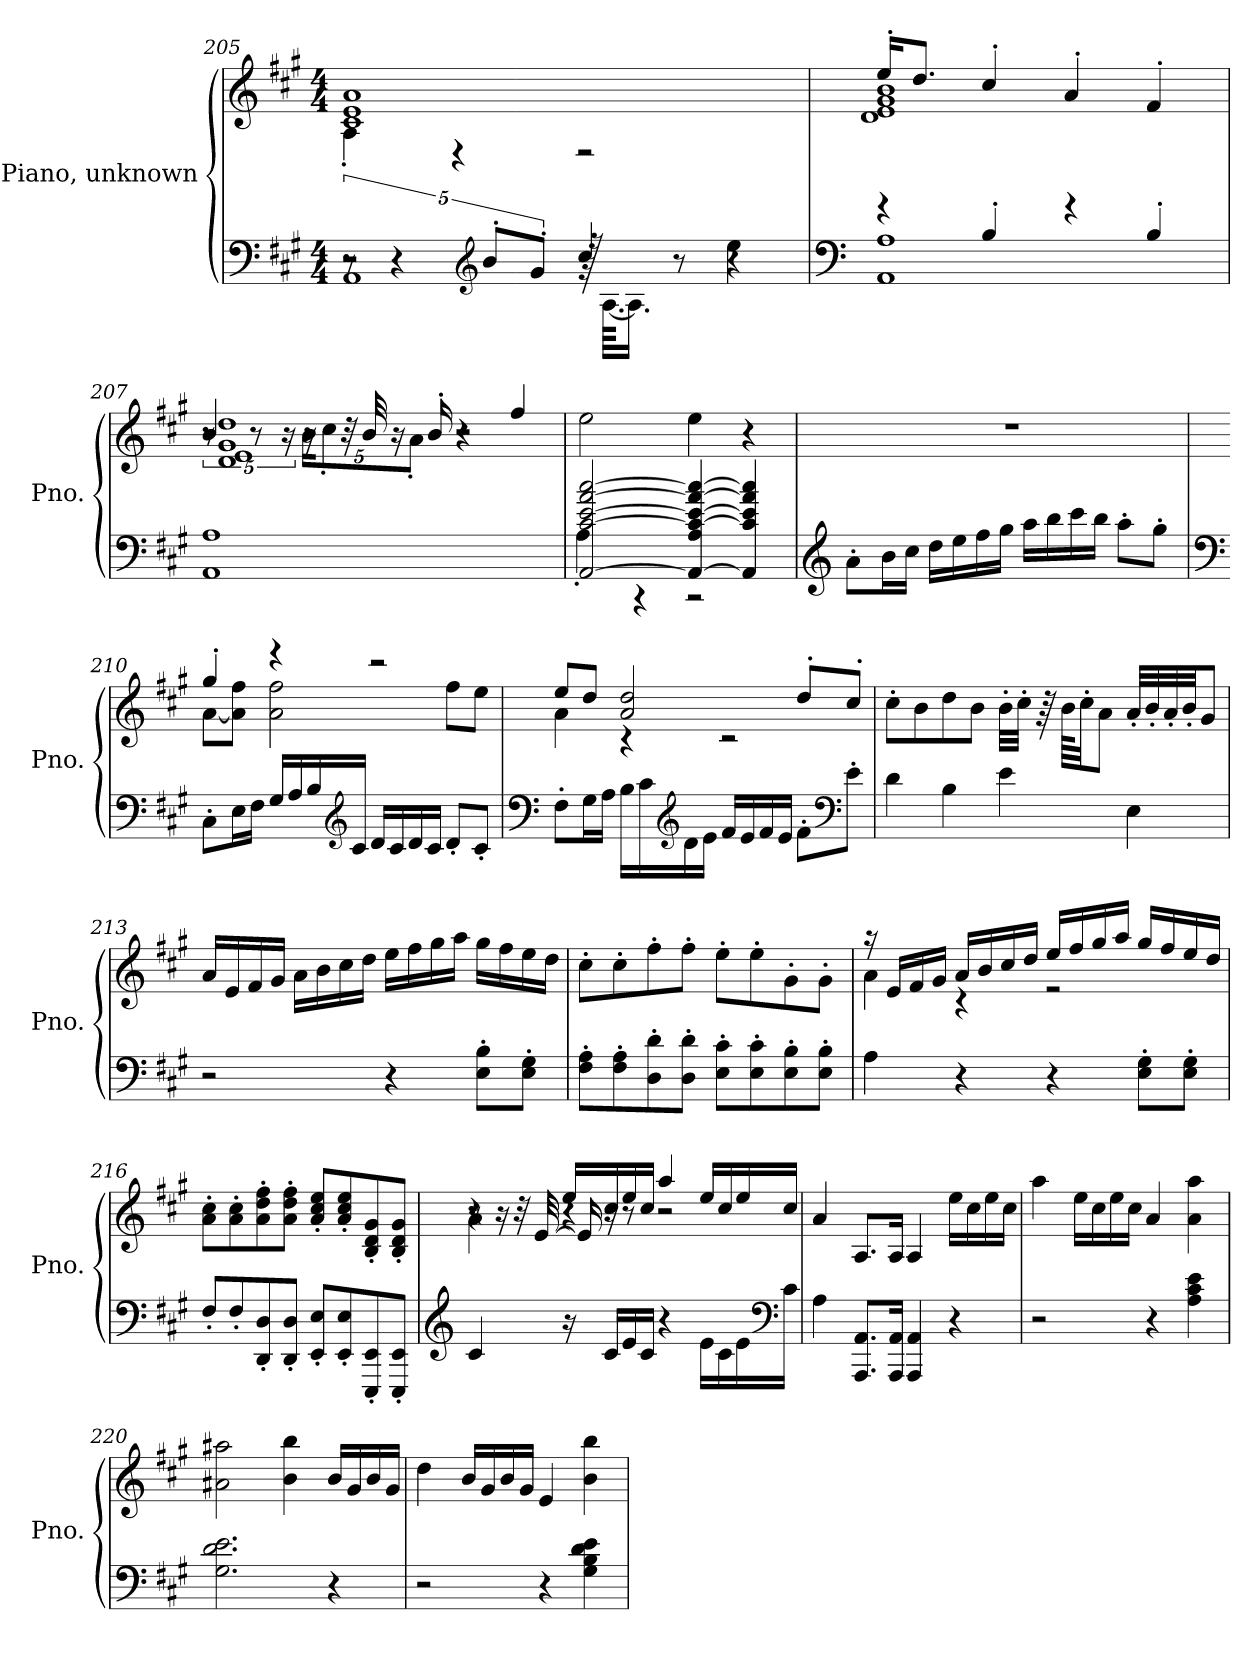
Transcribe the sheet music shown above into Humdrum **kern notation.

**kern	**kern
*part1	*part1
*staff2	*staff1
*I"Piano, unknown	*
*I'Pno.	*
*clefF4	*clefG2
*k[f#c#g#]	*k[f#c#g#]
*M4/4	*M4/4
=205	=205
*^	*^
*	*^	*	*
10r	2r	1AA	1c# 1e 1a	4A'\
5r	.	.	.	.
.	.	.	.	4r
*clefG2	*	*	*	*
10b'/L	.	.	.	.
10g#'/J	.	.	.	.
4cc#/	128r	.	.	2r
.	[64.A\KKLL	.	.	.
.	16.A\JJ]	.	.	.
.	8r	.	.	.
4r	4ee\	.	.	.
*v	*v	*v	*	*
=206	=206	=206
*clefF4	*	*
*^	*	*
4r	1AA 1A	16ee'/KL	1d 1e 1g# 1b
.	.	8.dd/J	.
4B'/	.	4cc#'/	.
4r	.	4a'/	.
4B'/	.	4f#'/	.
*v	*v	*	*
!!LO:LB:g=z
=207	=207	=207
*	*	*^
1AA 1A	4b/	10r	1d 1e 1g# 1dd
.	.	10r	.
.	.	20r	.
.	16r	20b\KL	.
.	.	10cc#'\	.
.	32r	.	.
.	32b/	.	.
.	16r	.	.
.	.	10a'\J	.
.	16b'/	.	.
.	4r	2r	.
.	4ff#/	.	.
*	*v	*v	*v
=208	=208
*^	*
[2AA/ [2c#/ [2e/ [2a/ [2cc#/	4A'\	2ee\
.	4r	.
4AA/_ 4A/ 4c#/_ 4e/_ 4a/_ 4cc#/_	2r	4ee\
4AA/] 4c#/] 4e/] 4a/] 4cc#/]	.	4r
*v	*v	*
=209	=209
*clefG2	*
8a'\L	1r
16b\L	.
16cc#\JJ	.
16dd\LL	.
16ee\	.
16ff#\	.
16gg#\JJ	.
16aa\LL	.
16bb\	.
16ccc#\	.
16bb\JJ	.
8aa'\L	.
8gg#'\J	.
!!LO:LB:g=z
=210	=210
*clefF4	*
*	*^
8C#'\L	4gg#'/	[8a\L
16E\L	.	8a\] 8ff#\J
16F#\JJ	.	.
16G#/LL	4r	2a\ 2ff#\
16A/	.	.
16B/	.	.
*clefG2	*	*
16c#/JJ	.	.
16d/LL	2r	.
16c#/	.	.
16d/	.	.
16c#/JJ	.	.
8d'/L	.	8ff#\L
8c#'/J	.	8ee\J
=211	=211	=211
*clefF4	*	*
8F#'\L	8ee/L	4a\
16G#\L	8dd/J	.
16A\JJ	.	.
16B\LL	2a/ 2dd/	4r
16c#\	.	.
*clefG2	*	*
16d\	.	.
16e\JJ	.	.
16f#/LL	.	2r
16e/	.	.
16f#/	.	.
16e/JJ	.	.
8f#'\L	8dd'/L	.
*clefF4	*	*
8e'\J	8cc#'/J	.
*	*v	*v
!!LO:LB:g=z
=212	=212
4d\	8cc#'\L
.	8b\
4B\	8dd\
.	8b\J
4e\	32b'\LLL
.	32cc#'\JJJ
.	64r
.	64b\KLLL
.	32cc#'\JJ
.	8a\J
4E\	32a'/LLL
.	32b'/
.	32a'/
.	32b'/JJ
.	8g#/J
=213	=213
2r	16a/LL
.	16e/
.	16f#/
.	16g#/JJ
.	16a\LL
.	16b\
.	16cc#\
.	16dd\JJ
4r	16ee\LL
.	16ff#\
.	16gg#\
.	16aa\JJ
8E\' 8B\'L	16gg#\LL
.	16ff#\
8E\' 8G#\'J	16ee\
.	16dd\JJ
=214	=214
8F#\' 8A\'L	8cc#'\L
8F#\' 8A\'	8cc#'\
8D\' 8d\'	8ff#'\
8D\' 8d\'J	8ff#'\J
8E\' 8c#\'L	8ee'\L
8E\' 8c#\'	8ee'\
8E\' 8B\'	8g#'\
8E\' 8B\'J	8g#'\J
!!LO:LB:g=z
=215	=215
*	*^
4A\	16r	4a\
.	16e/LL	.
.	16f#/	.
.	16g#/JJ	.
4r	16a/LL	4r
.	16b/	.
.	16cc#/	.
.	16dd/JJ	.
4r	16ee/LL	2r
.	16ff#/	.
.	16gg#/	.
.	16aa/JJ	.
8E\' 8G#\'L	16gg#/LL	.
.	16ff#/	.
8E\' 8G#\'J	16ee/	.
.	16dd/JJ	.
*	*v	*v
=216	=216
8F#'/L	8a\' 8cc#\'L
8F#'/	8a\' 8cc#\'
8DD/' 8D/'	8a\' 8dd\' 8ff#\'
8DD/' 8D/'J	8a\' 8dd\' 8ff#\'J
8EE/' 8E/'L	8a/' 8cc#/' 8ee/'L
8EE/' 8E/'	8a/' 8cc#/' 8ee/'
8EEE/' 8EE/'	8B/' 8d/' 8g#/'
8EEE/' 8EE/'J	8B/' 8d/' 8g#/'J
=217	=217
*clefG2	*
*	*^
*	*	*^
4c#/	4r	4a\	8r
.	.	.	16r
.	.	.	32r
.	.	.	[32e/
16r	16ee/LL	4r	16e/]
16c#/LL	16cc#/	.	16r
16e/	16ee/	.	8r
16c#/JJ	16cc#/JJ	.	.
4r	4aa/	2r	2r
16e\LL	16ee/LL	.	.
16c#\	16cc#/	.	.
16e\	16ee/	.	.
*clefF4	*	*	*
16c#\JJ	16cc#/JJ	.	.
*	*v	*v	*v
!!LO:PB:g=z
=218	=218
4A\	4a/
8.AAA/ 8.AA/L	8.A/L
16AAA/ 16AA/Jk	16A/Jk
4AAA/ 4AA/	4A/
4r	16ee\LL
.	16cc#\
.	16ee\
.	16cc#\JJ
=219	=219
2r	4aa\
.	16ee\LL
.	16cc#\
.	16ee\
.	16cc#\JJ
4r	4a/
4A\ 4c#\ 4e\	4a\ 4aa\
=220	=220
2.G#\ 2.d\ 2.e\	2a#X\ 2aa#X\
.	4b\ 4bb\
4r	16b/LL
.	16g#/
.	16b/
.	16g#/JJ
=221	=221
2r	4dd\
.	16b/LL
.	16g#/
.	16b/
.	16g#/JJ
4r	4e/
4G#\ 4B\ 4d\ 4e\	4b\ 4bb\
=	=
*-	*-
